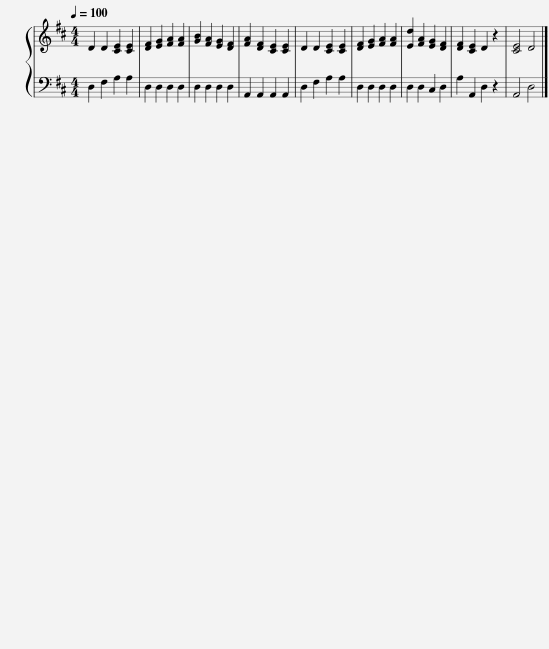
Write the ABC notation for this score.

X:1
%%score { 1 | 2 }
L:1/8
Q:1/4=100
M:4/4
I:linebreak $
K:D
V:1 treble
V:2 bass
V:1
 D2 D2 [CE]2 [CE]2 | [DF]2 [EG]2 [FA]2 [FA]2 | [GB]2 [FA]2 [EG]2 [DF]2 | [FA]2 [DF]2 [CE]2 [CE]2 | D2 D2 [CE]2 [CE]2 | %5
 [DF]2 [EG]2 [FA]2 [FA]2 | [Ed]2 [FA]2 [EG]2 [DF]2 | [DF]2 [CE]2 D2 z2 | [CE]4 D4 |] %9
V:2
 D,2 F,2 A,2 A,2 | D,2 D,2 D,2 D,2 | D,2 D,2 D,2 D,2 | A,,2 A,,2 A,,2 A,,2 | D,2 F,2 A,2 A,2 | %5
 D,2 D,2 D,2 D,2 | D,2 D,2 C,2 D,2 | A,2 A,,2 D,2 z2 | A,,4 D,4 |] %9
